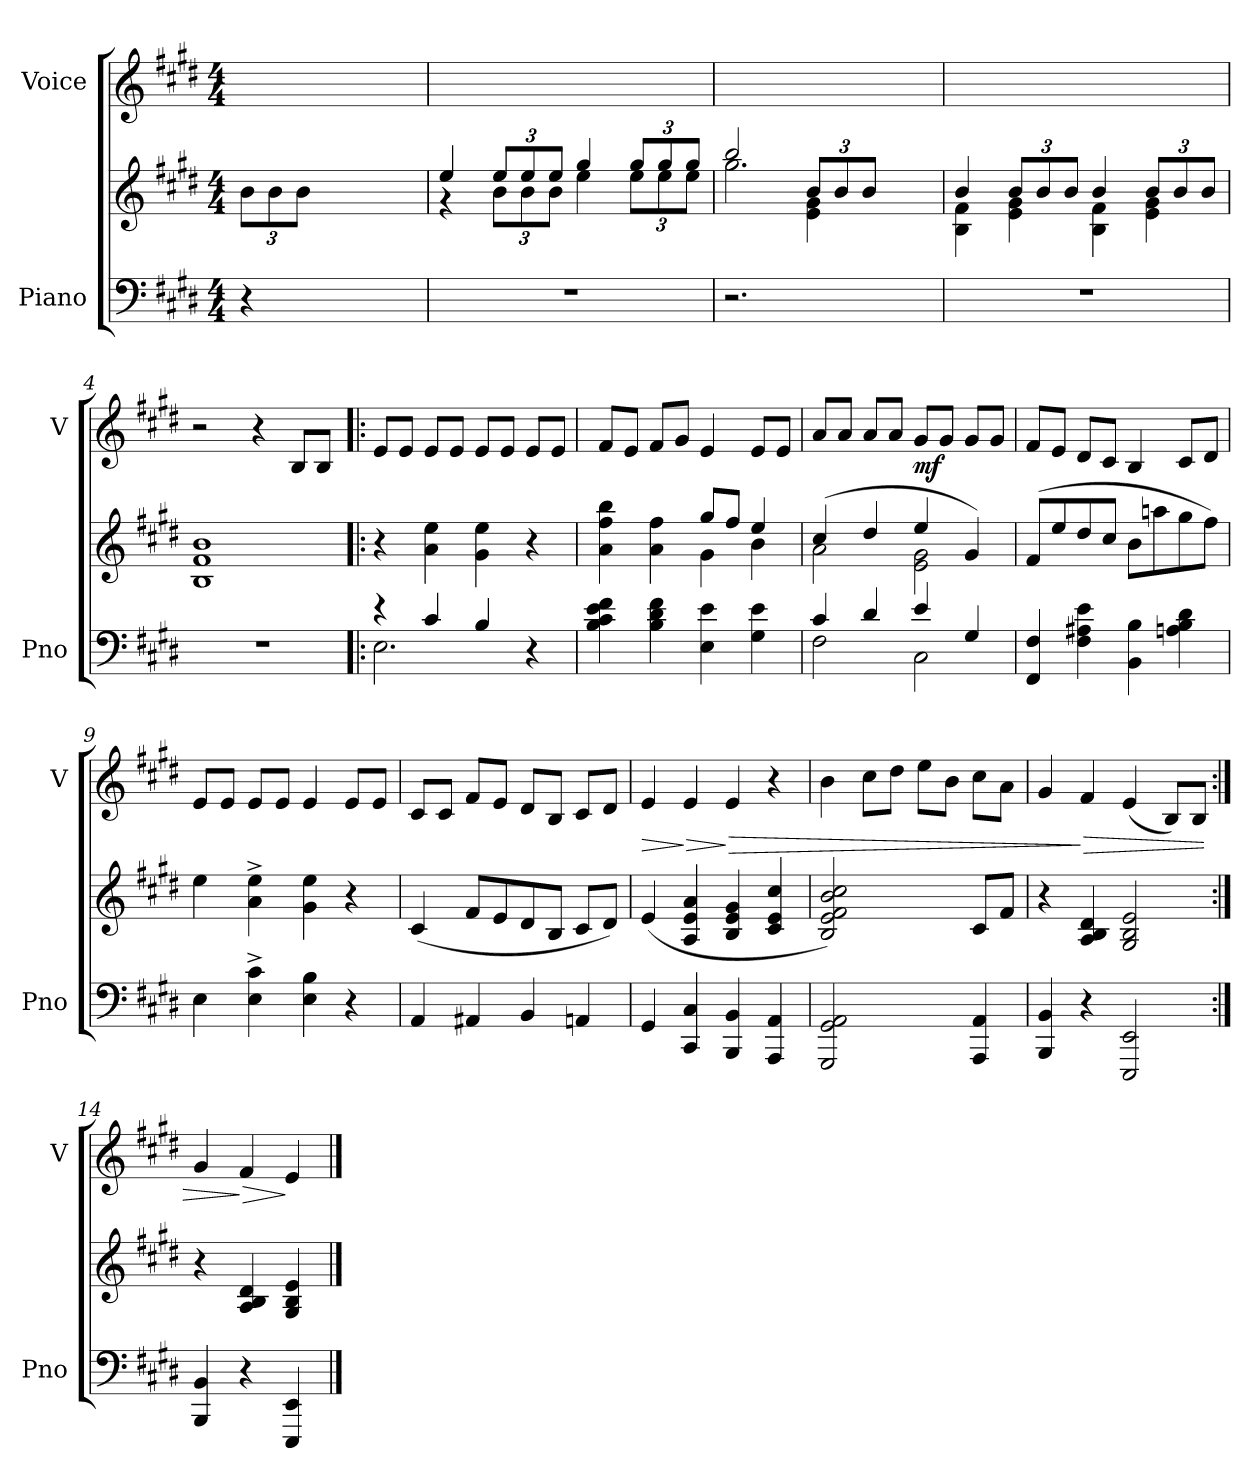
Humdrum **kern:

**kern	**kern	**kern	**dynam
*part2	*part2	*part1	*part1
*staff3	*staff2	*staff1	*staff1
*I"Piano	*	*I"Voice	*
*I'Pno	*	*I'V	*
*clefF4	*clefG2	*clefG2	*
*k[f#c#g#d#]	*k[f#c#g#d#]	*k[f#c#g#d#]	*
*M4/4	*M4/4	*M4/4	*
*	*Xbrackettup	*	*
=	=	=	=
4r	12b\L	1ryy	.
.	12b\	.	.
.	12b\J	.	.
2.ryy	2.ryy	.	.
=1	=1	=1	=1
*	*^	*	*
1r	4ee/	4r	1ryy	.
.	12ee/L	12b\L	.	.
.	12ee/	12b\	.	.
.	12ee/J	12b\J	.	.
.	4gg#/	4ee\	.	.
.	12gg#/L	12ee\L	.	.
.	12gg#/	12ee\	.	.
.	12gg#/J	12ee\J	.	.
=2	=2	=2	=2	=2
*	*	*^	*	*
2.r	2bb/	2.gg#\	2ryy	1ryy	.
.	12b/L	.	4e\ 4g#\	.	.
.	12b/	.	.	.	.
.	12b/J	.	.	.	.
4ryy	4ryy	4ryy	4ryy	.	.
*	*	*v	*v	*	*
=3	=3	=3	=3	=3
1r	4b/	4B\ 4f#\	1ryy	.
.	12b/L	4e\ 4g#\	.	.
.	12b/	.	.	.
.	12b/J	.	.	.
.	4b/	4B\ 4f#\	.	.
.	12b/L	4e\ 4g#\	.	.
.	12b/	.	.	.
.	12b/J	.	.	.
!!LO:LB:g=z
=4	=4	=4	=4	=4
*	*	*^	*	*
1r	1b	1f#	1B	2r	.
.	.	.	.	4r	.
.	.	.	.	8B/L	.
.	.	.	.	8B/J	.
*	*v	*v	*v	*	*
=5!|:	=5!|:	=5!|:	=5!|:
*^	*	*	*
4r	2.E\	4r	8e/L	.
.	.	.	8e/J	.
4c#/	.	4a\ 4ee\	8e/L	.
.	.	.	8e/J	.
4B/	.	4g#\ 4ee\	8e/L	.
.	.	.	8e/J	.
4ryy	4r	4r	8e/L	.
.	.	.	8e/J	.
*v	*v	*	*	*
=6	=6	=6	=6
*	*^	*	*
4B\ 4c#\ 4e\ 4f#\	4a\ 4ff#\ 4bb\	2ryy	8f#/L	.
.	.	.	8e/J	.
4B\ 4d#\ 4f#\	4a\ 4ff#\	.	8f#/L	.
.	.	.	8g#/J	.
4E\ 4e\	4g#\	8gg#/L	4e/	.
.	.	8ff#/J	.	.
4G#\ 4e\	4b\	4ee/	8e/L	.
.	.	.	8e/J	.
!!LO:LB:g=z
=7	=7	=7	=7	=7
*^	*	*	*	*
4c#/	2F#\	(>4cc#/	2a\	8a/L	.
.	.	.	.	8a/J	.
4d#/	.	4dd#/	.	8a/L	.
.	.	.	.	8a/J	.
!	!	!	!	!	!LO:DY:b
4e/	2C#\	4ee/	2e\ 2g#\	8g#/L	mf
.	.	.	.	8g#/J	.
4G#/	.	4g#/)	.	8g#/L	.
.	.	.	.	8g#/J	.
*v	*v	*	*	*	*
*	*v	*v	*	*
=8	=8	=8	=8
4FF#/ 4F#/	(>8f#/L	8f#/L	.
.	8ee/	8e/J	.
4F#\ 4A#X\ 4e\	8dd#/	8d#/L	.
.	8cc#/J	8c#/J	.
4BB\ 4B\	8b\L	4B/	.
.	8aan\	.	.
4An\ 4B\ 4d#\	8gg#\	8c#/L	.
.	8ff#\J)	8d#/J	.
!!LO:PB:g=z
=9	=9	=9	=9
4E\	4ee\	8e/L	.
.	.	8e/J	.
4E\^ 4c#\^	4a\^ 4ee\^	8e/L	.
.	.	8e/J	.
4E\ 4B\	4g#\ 4ee\	4e/	.
4r	4r	8e/L	.
.	.	8e/J	.
=10	=10	=10	=10
4AA/	(>4c#/	8c#/L	.
.	.	8c#/J	.
4AA#X/	8f#/L	8f#/L	.
.	8e/	8e/J	.
4BB/	8d#/	8d#/L	.
.	8B/J	8B/J	.
4AAn/	8c#/L	8c#/L	.
.	8d#/J)	8d#/J	.
!!LO:LB:g=z
=11	=11	=11	=11
!	!	!	!LO:HP:b
4GG#/	(>4e/	4e/	>
!	!	!	!LO:HP:n=1:b
4CC#/ 4C#/	4A/ 4e/ 4a/	4e/	] >
!	!	!	!LO:HP:n=1:b
4BBB/ 4BB/	4B/ 4e/ 4g#/	4e/	] >
4AAA/ 4AA/	4c#/ 4e/ 4cc#/	4r	.
=12	=12	=12	=12
2GGG#/ 2GG#/ 2AA/	2B/ 2e/ 2f#/ 2b/ 2cc#/)	4b\	.
.	.	8cc#\L	.
.	.	8dd#\J	.
4ryy	4ryy	8ee\L	.
.	.	8b\J	.
4AAA/ 4AA/	8c#/L	8cc#\L	.
.	8f#/J	8a\J	.
=13	=13	=13	=13
4BBB/ 4BB/	4r	4g#/	.
!	!	!	!LO:HP:n=1:b
4r	4A/ 4B/ 4d#/	4f#/	] >
2EEE/ 2EE/	2G#/ 2B/ 2e/	(>4e/	.
.	.	8B/L)	.
.	.	8B/J	.
=14:|!	=14:|!	=14:|!	=14:|!
4BBB/ 4BB/	4r	4g#/	.
!	!	!	!LO:HP:n=1:b
4r	4A/ 4B/ 4d#/	4f#/	] >
4EEE/ 4EE/	4G#/ 4B/ 4e/	4e/	]
==	==	==	==
*-	*-	*-	*-
